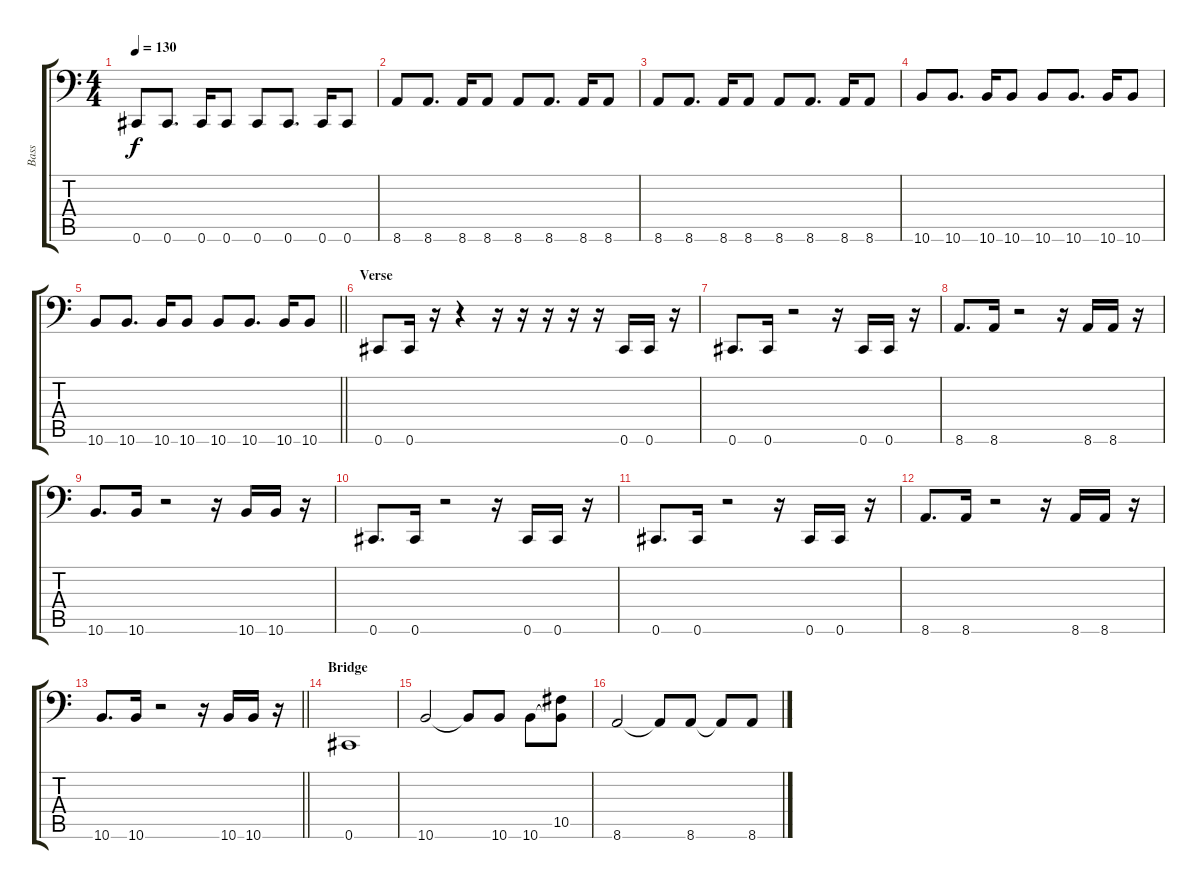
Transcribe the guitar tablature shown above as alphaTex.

\track ("Bass" "Bass") {instrument electricbasspick}
\staff {score tabs}
\tuning (Eb3 Bb2 Gb2 Db2 Ab1 Db1) {hide}
\ts (4 4)
\tempo 130
\clef f4
\ks c
0.6.8{dy f} 0.6.8{d} 0.6.16 0.6.8 0.6.8 0.6.8{d} 0.6.16 0.6.8 |
8.6.8 8.6.8{d} 8.6.16 8.6.8 8.6.8 8.6.8{d} 8.6.16 8.6.8 |
8.6.8 8.6.8{d} 8.6.16 8.6.8 8.6.8 8.6.8{d} 8.6.16 8.6.8 |
10.6.8 10.6.8{d} 10.6.16 10.6.8 10.6.8 10.6.8{d} 10.6.16 10.6.8 |
\barLineRight lightlight
10.6.8 10.6.8{d} 10.6.16 10.6.8 10.6.8 10.6.8{d} 10.6.16 10.6.8 |
\section ("" "Verse")
0.6.8 0.6.16 r.16 r.4 r.16 r.16 r.16 r.16 r.16 0.6.16 0.6.16 r.16 |
0.6.8{d} 0.6.16 r.2 r.16 0.6.16 0.6.16 r.16 |
8.6.8{d} 8.6.16 r.2 r.16 8.6.16 8.6.16 r.16 |
10.6.8{d} 10.6.16 r.2 r.16 10.6.16 10.6.16 r.16 |
0.6.8{d} 0.6.16 r.2 r.16 0.6.16 0.6.16 r.16 |
0.6.8{d} 0.6.16 r.2 r.16 0.6.16 0.6.16 r.16 |
8.6.8{d} 8.6.16 r.2 r.16 8.6.16 8.6.16 r.16 |
\barLineRight lightlight
10.6.8{d} 10.6.16 r.2 r.16 10.6.16 10.6.16 r.16 |
\section ("" "Bridge")
0.6.1 |
10.6.2 10.6{t}.8 10.6.8 10.6.8 (10.5 10.6{t}).8 |
8.6.2 8.6{t}.8 8.6.8 8.6{t}.8 8.6.8
